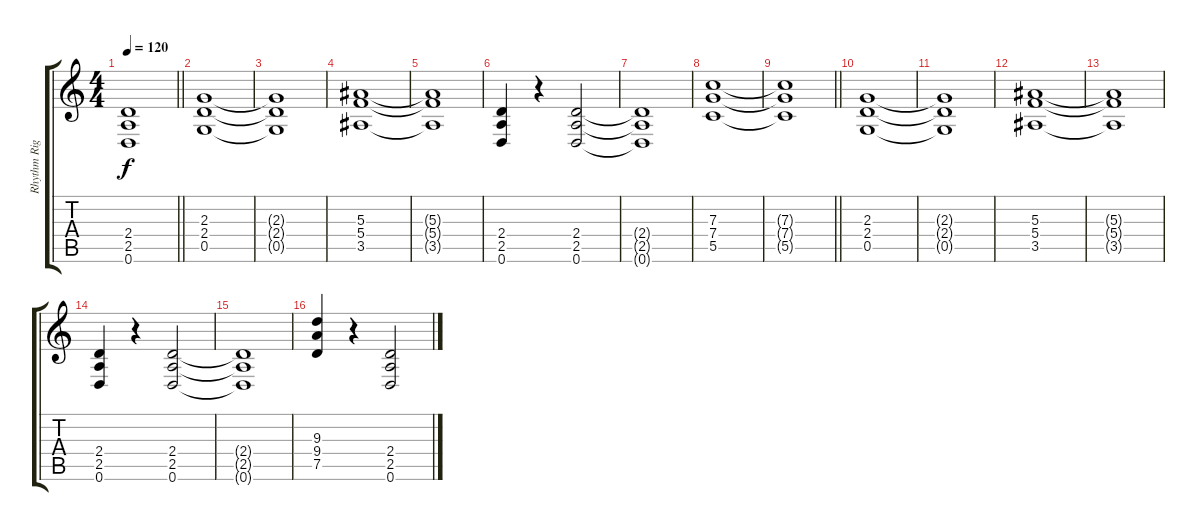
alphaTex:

\track ("Rhythm Right" "Rhythm Rig") {instrument distortionguitar}
\staff {score tabs}
\tuning (D4 A3 F3 C3 G2 D2) {hide}
\ts (4 4)
\tempo 120
\clef g2
\barLineRight lightlight
\ks c
(2.4{t} 2.5{t} 0.6{t}).1{dy f} |
(2.3 2.4 0.5).1 |
(2.3{t} 2.4{t} 0.5{t}).1 |
(5.3 5.4 3.5).1 |
(5.3{t} 5.4{t} 3.5{t}).1 |
(2.4 2.5 0.6).4 r.4 (2.4 2.5 0.6).2 |
(2.4{t} 2.5{t} 0.6{t}).1 |
(7.3 7.4 5.5).1 |
\barLineRight lightlight
(7.3{t} 7.4{t} 5.5{t}).1 |
(2.3 2.4 0.5).1 |
(2.3{t} 2.4{t} 0.5{t}).1 |
(5.3 5.4 3.5).1 |
(5.3{t} 5.4{t} 3.5{t}).1 |
(2.4 2.5 0.6).4 r.4 (2.4 2.5 0.6).2 |
(2.4{t} 2.5{t} 0.6{t}).1 |
(9.3 9.4 7.5).4 r.4 (2.4 2.5 0.6).2
